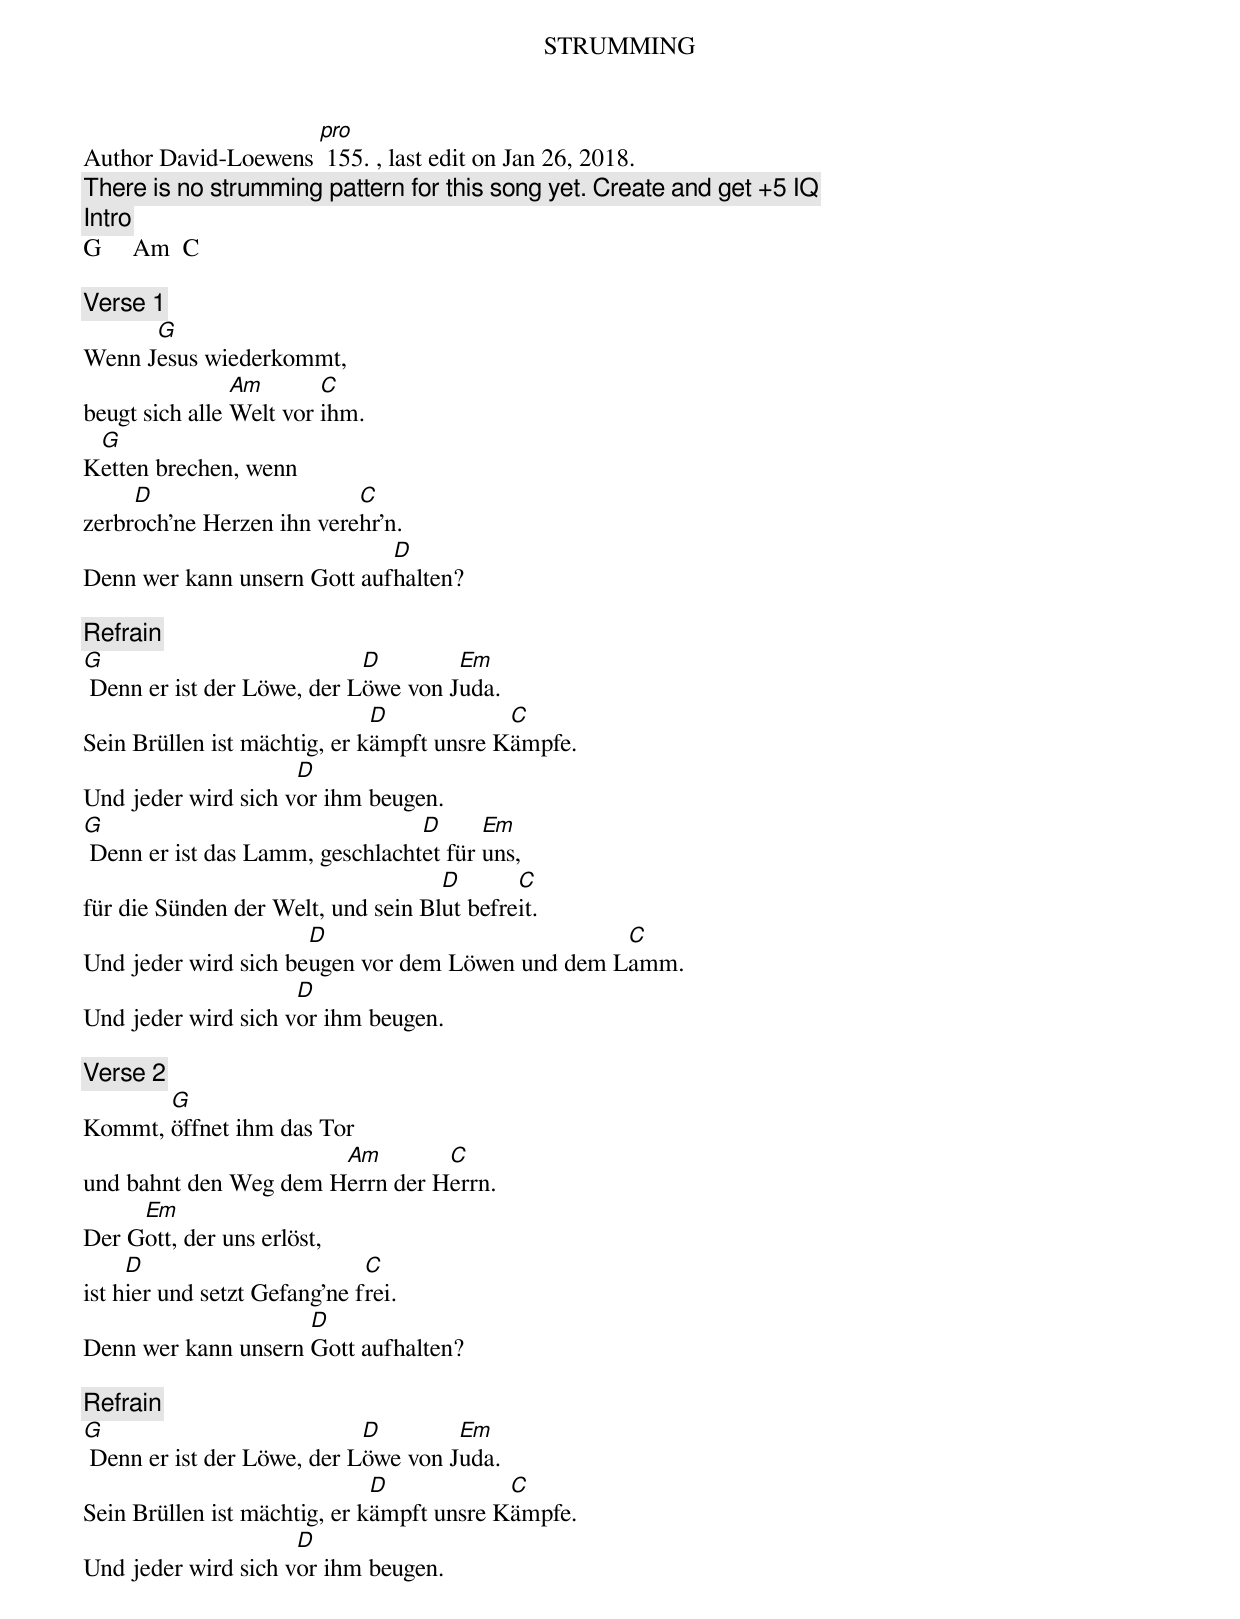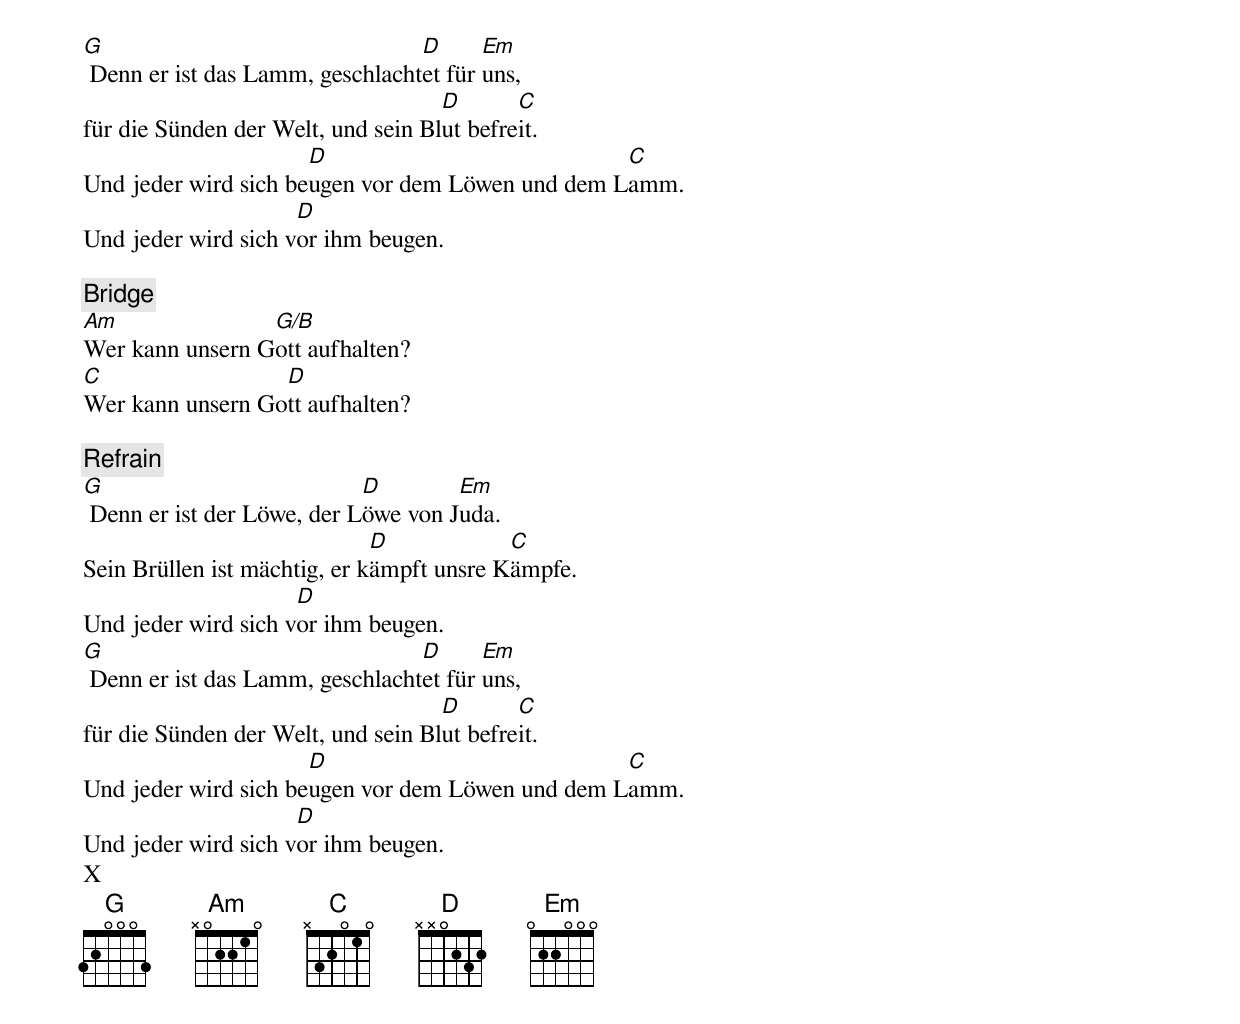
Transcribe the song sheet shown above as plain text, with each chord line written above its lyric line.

Author David-Loewens [pro] 155. , last edit on Jan 26, 2018.
STRUMMING
There is no strumming pattern for this song yet. Create and get +5 IQ
[Intro]
G     Am  C

[Verse 1]
      G
Wenn Jesus wiederkommt,
                Am       C
beugt sich alle Welt vor ihm.
 G
Ketten brechen, wenn
     D                     C
zerbroch'ne Herzen ihn verehr'n.
                             D
Denn wer kann unsern Gott aufhalten?

[Refrain]
G                           D        Em
 Denn er ist der Löwe, der Löwe von Juda.
                              D            C
Sein Brüllen ist mächtig, er kämpft unsre Kämpfe.
                     D
Und jeder wird sich vor ihm beugen.
G                                D      Em
 Denn er ist das Lamm, geschlachtet für uns,
                                    D       C
für die Sünden der Welt, und sein Blut befreit.
                      D                           C
Und jeder wird sich beugen vor dem Löwen und dem Lamm.
                     D
Und jeder wird sich vor ihm beugen.

[Verse 2]
       G
Kommt, öffnet ihm das Tor
                       Am        C
und bahnt den Weg dem Herrn der Herrn.
     Em
Der Gott, der uns erlöst,
     D                        C
ist hier und setzt Gefang'ne frei.
                     D
Denn wer kann unsern Gott aufhalten?

[Refrain]
G                           D        Em
 Denn er ist der Löwe, der Löwe von Juda.
                              D            C
Sein Brüllen ist mächtig, er kämpft unsre Kämpfe.
                     D
Und jeder wird sich vor ihm beugen.
G                                D      Em
 Denn er ist das Lamm, geschlachtet für uns,
                                    D       C
für die Sünden der Welt, und sein Blut befreit.
                      D                           C
Und jeder wird sich beugen vor dem Löwen und dem Lamm.
                     D
Und jeder wird sich vor ihm beugen.

[Bridge]
Am               G/B
Wer kann unsern Gott aufhalten?
C                 D
Wer kann unsern Gott aufhalten?

[Refrain]
G                           D        Em
 Denn er ist der Löwe, der Löwe von Juda.
                              D            C
Sein Brüllen ist mächtig, er kämpft unsre Kämpfe.
                     D
Und jeder wird sich vor ihm beugen.
G                                D      Em
 Denn er ist das Lamm, geschlachtet für uns,
                                    D       C
für die Sünden der Welt, und sein Blut befreit.
                      D                           C
Und jeder wird sich beugen vor dem Löwen und dem Lamm.
                     D
Und jeder wird sich vor ihm beugen.
X
